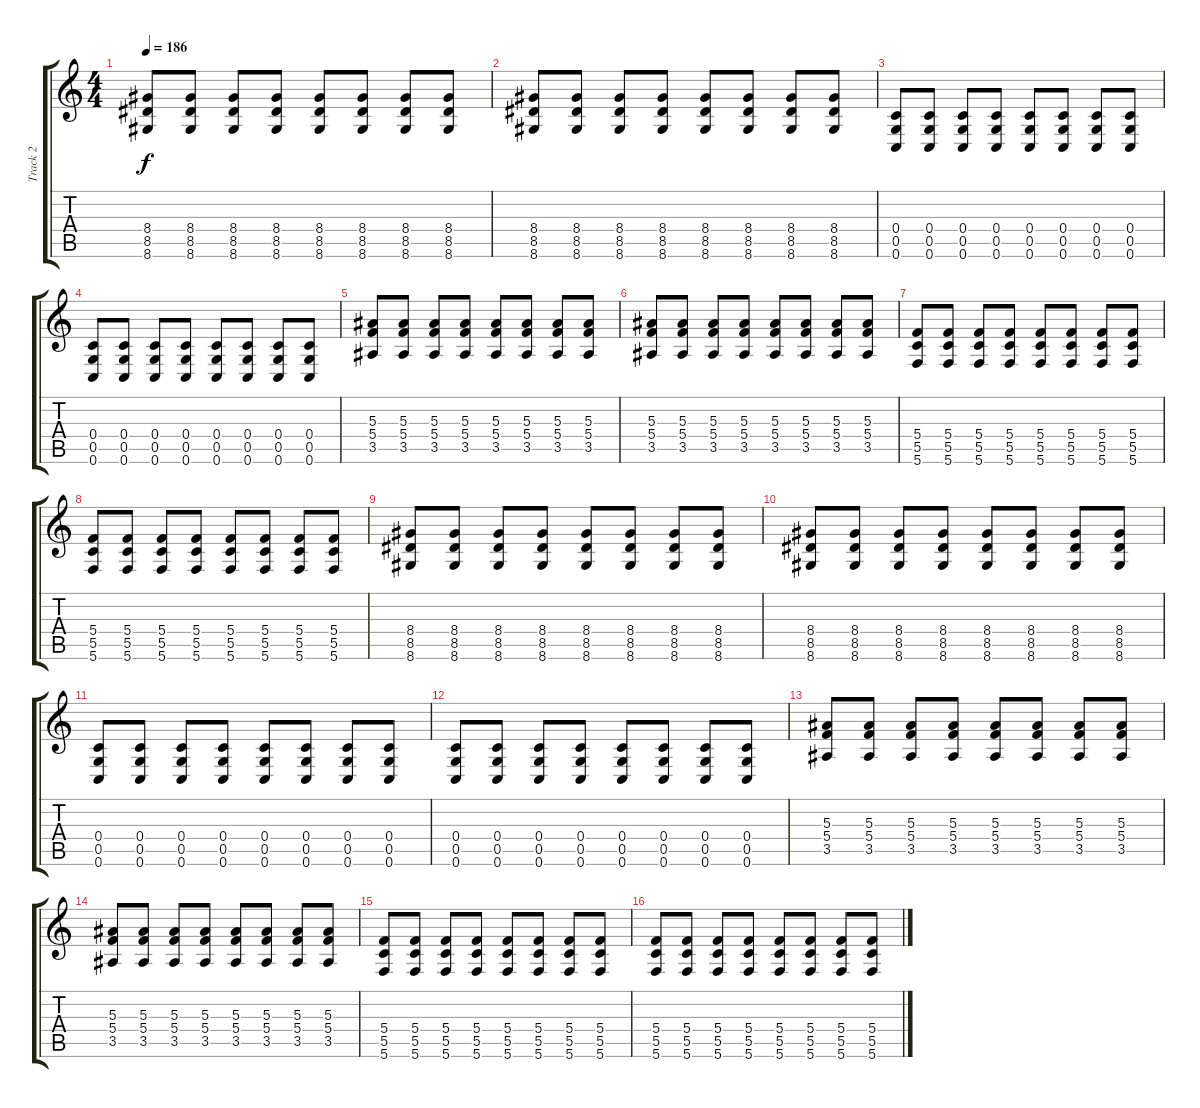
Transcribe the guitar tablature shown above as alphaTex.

\track ("Track 2" "Track 2") {instrument distortionguitar}
\staff {score tabs}
\tuning (D4 A3 F3 C3 G2 C2) {hide}
\ts (4 4)
\tempo 186
\clef g2
\ks c
(8.4 8.5 8.6).8{dy f} (8.4 8.5 8.6).8 (8.4 8.5 8.6).8 (8.4 8.5 8.6).8 (8.4 8.5 8.6).8 (8.4 8.5 8.6).8 (8.4 8.5 8.6).8 (8.4 8.5 8.6).8 |
(8.4 8.5 8.6).8 (8.4 8.5 8.6).8 (8.4 8.5 8.6).8 (8.4 8.5 8.6).8 (8.4 8.5 8.6).8 (8.4 8.5 8.6).8 (8.4 8.5 8.6).8 (8.4 8.5 8.6).8 |
(0.4 0.5 0.6).8 (0.4 0.5 0.6).8 (0.4 0.5 0.6).8 (0.4 0.5 0.6).8 (0.4 0.5 0.6).8 (0.4 0.5 0.6).8 (0.4 0.5 0.6).8 (0.4 0.5 0.6).8 |
(0.4 0.5 0.6).8 (0.4 0.5 0.6).8 (0.4 0.5 0.6).8 (0.4 0.5 0.6).8 (0.4 0.5 0.6).8 (0.4 0.5 0.6).8 (0.4 0.5 0.6).8 (0.4 0.5 0.6).8 |
(5.3 5.4 3.5).8 (5.3 5.4 3.5).8 (5.3 5.4 3.5).8 (5.3 5.4 3.5).8 (5.3 5.4 3.5).8 (5.3 5.4 3.5).8 (5.3 5.4 3.5).8 (5.3 5.4 3.5).8 |
(5.3 5.4 3.5).8 (5.3 5.4 3.5).8 (5.3 5.4 3.5).8 (5.3 5.4 3.5).8 (5.3 5.4 3.5).8 (5.3 5.4 3.5).8 (5.3 5.4 3.5).8 (5.3 5.4 3.5).8 |
(5.4 5.5 5.6).8 (5.4 5.5 5.6).8 (5.4 5.5 5.6).8 (5.4 5.5 5.6).8 (5.4 5.5 5.6).8 (5.4 5.5 5.6).8 (5.4 5.5 5.6).8 (5.4 5.5 5.6).8 |
(5.4 5.5 5.6).8 (5.4 5.5 5.6).8 (5.4 5.5 5.6).8 (5.4 5.5 5.6).8 (5.4 5.5 5.6).8 (5.4 5.5 5.6).8 (5.4 5.5 5.6).8 (5.4 5.5 5.6).8 |
(8.4 8.5 8.6).8 (8.4 8.5 8.6).8 (8.4 8.5 8.6).8 (8.4 8.5 8.6).8 (8.4 8.5 8.6).8 (8.4 8.5 8.6).8 (8.4 8.5 8.6).8 (8.4 8.5 8.6).8 |
(8.4 8.5 8.6).8 (8.4 8.5 8.6).8 (8.4 8.5 8.6).8 (8.4 8.5 8.6).8 (8.4 8.5 8.6).8 (8.4 8.5 8.6).8 (8.4 8.5 8.6).8 (8.4 8.5 8.6).8 |
(0.4 0.5 0.6).8 (0.4 0.5 0.6).8 (0.4 0.5 0.6).8 (0.4 0.5 0.6).8 (0.4 0.5 0.6).8 (0.4 0.5 0.6).8 (0.4 0.5 0.6).8 (0.4 0.5 0.6).8 |
(0.4 0.5 0.6).8 (0.4 0.5 0.6).8 (0.4 0.5 0.6).8 (0.4 0.5 0.6).8 (0.4 0.5 0.6).8 (0.4 0.5 0.6).8 (0.4 0.5 0.6).8 (0.4 0.5 0.6).8 |
(5.3 5.4 3.5).8 (5.3 5.4 3.5).8 (5.3 5.4 3.5).8 (5.3 5.4 3.5).8 (5.3 5.4 3.5).8 (5.3 5.4 3.5).8 (5.3 5.4 3.5).8 (5.3 5.4 3.5).8 |
(5.3 5.4 3.5).8 (5.3 5.4 3.5).8 (5.3 5.4 3.5).8 (5.3 5.4 3.5).8 (5.3 5.4 3.5).8 (5.3 5.4 3.5).8 (5.3 5.4 3.5).8 (5.3 5.4 3.5).8 |
(5.4 5.5 5.6).8 (5.4 5.5 5.6).8 (5.4 5.5 5.6).8 (5.4 5.5 5.6).8 (5.4 5.5 5.6).8 (5.4 5.5 5.6).8 (5.4 5.5 5.6).8 (5.4 5.5 5.6).8 |
(5.4 5.5 5.6).8 (5.4 5.5 5.6).8 (5.4 5.5 5.6).8 (5.4 5.5 5.6).8 (5.4 5.5 5.6).8 (5.4 5.5 5.6).8 (5.4 5.5 5.6).8 (5.4 5.5 5.6).8
